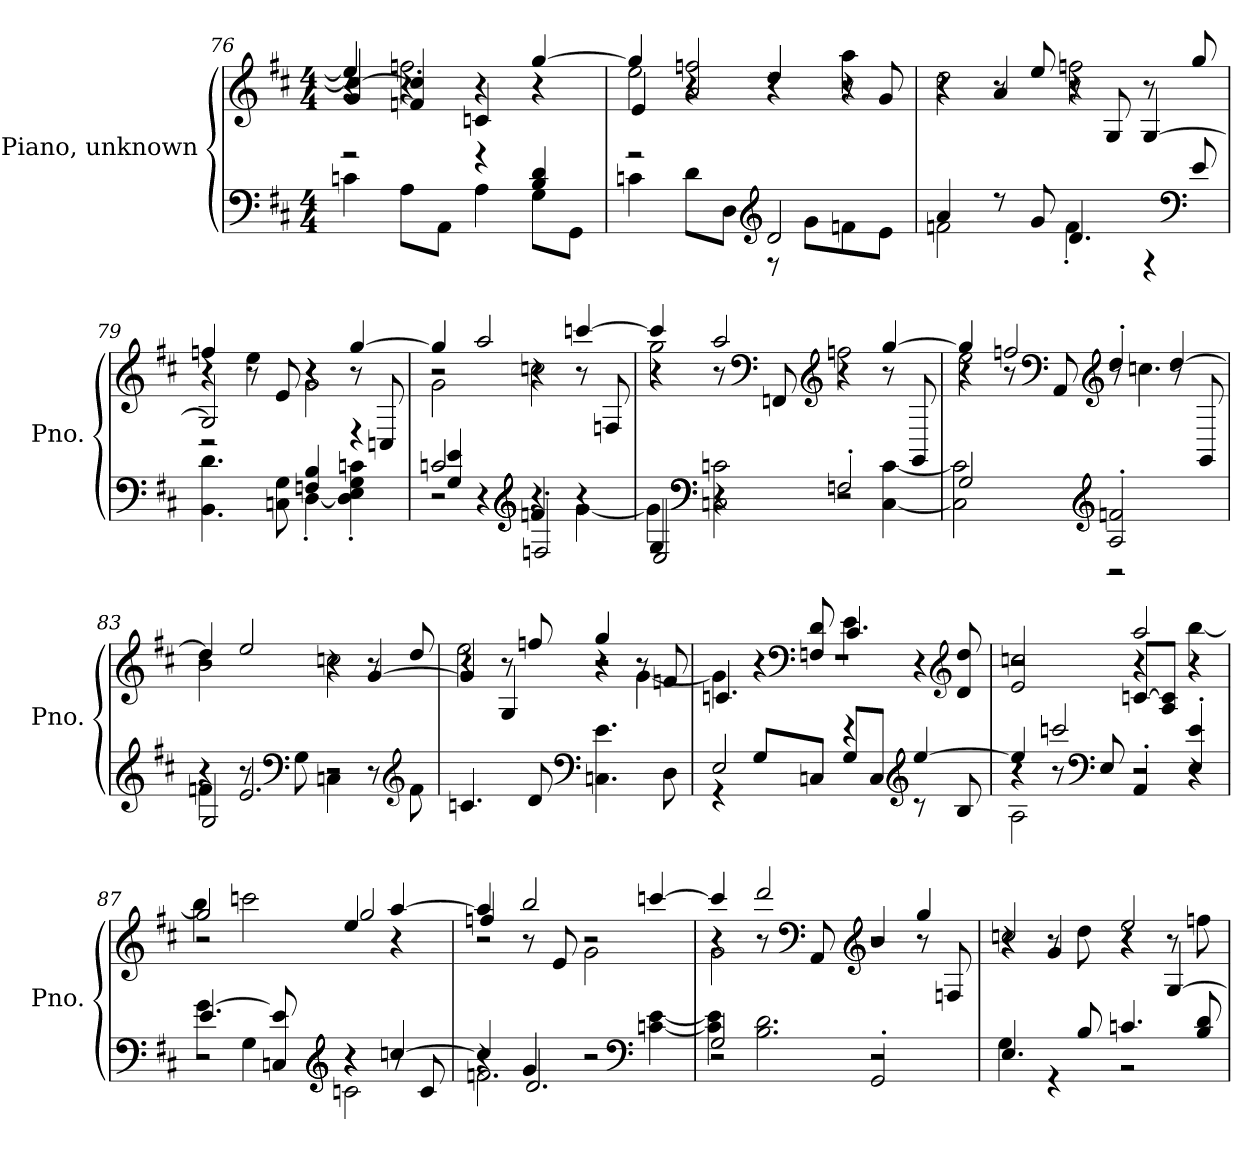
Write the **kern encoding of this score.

**kern	**kern
*part1	*part1
*staff2	*staff1
*I"Piano, unknown	*
*I'Pno.	*
*clefF4	*clefG2
*k[f#c#]	*k[f#c#]
*M4/4	*M4/4
=76	=76
*^	*^
*	*	*	*^
2r	4cn\	4ee/]	4r	4g/ 4cc/_
.	8A\L	4r	2.ffn\	4fn/ 4cc/]
.	8AA\J	.	.	.
4r	4A\	4r	.	4cn/
4B/ 4d/	8G\L	[4gg/	.	4r
.	8GG\J	.	.	.
!!LO:LB:g=z	!!	!!
=77	=77	=77	=77	=77
2r	4cn\	4gg/]	2ee\	4e/
.	8d\L	2a/ 2ffn/	.	4r
.	8D\J	.	.	.
*clefG2	*	*	*	*
2d/	8r	.	4r	4dd/
.	8g\L	.	.	.
.	8fn\	4r	4aa\	8r
.	8e\J	.	.	8g/
=78	=78	=78	=78	=78
4a/	2fn\	4r	2dd\	4r
8r	.	4a/	.	8r
8g/	.	.	.	8ee/
4.d/	4f'\	4r	2ffn\	8r
.	.	.	.	8G/
.	4r	[4G/	.	8r
*clefF4	*	*	*	*
8e/	.	.	.	8gg/
=79	=79	=79	=79	=79
2r	4.BB\ 4.d\	2G/]	4r	4ffn/
.	.	.	4ee\	8r
.	8Cn\ 8G\	.	.	8e/
4Fn/ 4B/	[4D'\	4r	2g\	4r
4r	4D\]' 4E\' 4G\' 4cn\'	[4gg/	.	8r
.	.	.	.	8Cn/
=80	=80	=80	=80	=80
*	*^	*	*	*
2cn/	2r	4G/ 4e/	4gg/]	2g\	2r
.	.	4r	2aa/	.	.
*clefG2	*	*	*	*	*
4fn/	4r	2Fn'/	.	2ccn\	4r
4r	[4g\	.	[4cccn/	.	8r
.	.	.	.	.	8Fn/
!!LO:LB:g=z	!!	!!
=81	=81	=81	=81	=81	=81
4G/	4g\]	2E/	4ccc/]	2gg\	4r
*clefF4	*	*	*	*	*
4r	2Cn\ 2cn\	.	2aa/	.	8r
*	*	*	*clefF4	*	*
.	.	.	.	.	8FFn/
*	*	*	*clefG2	*	*
2r	.	2Fn'/	.	2ffn\	4r
.	[4C\ [4c\	.	[4gg/	.	8r
.	.	.	.	.	8GG/
*	*v	*v	*	*	*
=82	=82	=82	=82	=82
2G/	2C\] 2c\]	4gg/]	2ee\	4r
.	.	2ffn/	.	8r
*	*	*clefF4	*	*
.	.	.	.	8AA/
*clefG2	*	*clefG2	*	*
2A/' 2fn/'	2r	.	8r	4dd'/
.	.	.	4.ccn\	.
.	.	[4dd/	.	8r
.	.	.	.	8GG/
=83	=83	=83	=83	=83
*	*^	*	*	*
4r	4fn\	2G/	4dd/]	2b\	2r
2.e/	8r	.	2ee/	.	.
*clefF4	*	*	*	*	*
.	8G\	.	.	.	.
.	4Cn\	2r	.	2ccn\	4r
.	8r	.	[4g/	.	8r
*clefG2	*	*	*	*	*
.	8f\	.	.	.	8dd/
*v	*v	*v	*	*	*
!!LO:PB:g=z	!!	!!
=84	=84	=84	=84
4.cn/	4g/]	2ee\	4r
.	4G/	.	8r
8d/	.	.	8ffn/
*clefF4	*	*	*
4.Cn\ 4.e\	2r	4r	4gg/
.	.	[4g\	8r
8D\	.	.	8fn/
=85	=85	=85	=85
*^	*	*	*
2E/	4r	1r	4g\]	4.cn/
.	8G/L	.	4r	.
*	*	*clefF4	*	*
.	8Cn/J	.	.	8Fn/ 8d/
4r	8G/L	.	4e\	4.c/
.	8C/J	.	.	.
*clefG2	*	*	*	*
[4ee/	8r	.	4r	.
*	*	*clefG2	*	*
.	8B/	.	.	8d/ 8dd/
=86	=86	=86	=86	=86
*	*^	*	*	*
4ee/]	2A\	4r	2r	2r	2e/ 2ccn/
2cccn/	.	8r	.	.	.
*clefF4	*	*	*	*	*
.	.	8E/	.	.	.
.	2r	4AA'/	2aa/	4r	[8cn/L
.	.	.	.	.	8A/ 8c/]J
4r	.	4E/' 4e/'	.	[4bb\	4r
!!LO:LB:g=z	!!	!!
=87	=87	=87	=87	=87	=87
2r	4g\	[4.e/	2gg/	4bb\]	2r
.	4G\	.	.	2cccn\	.
.	.	8Cn/ 8e/]	.	.	.
*clefG2	*	*	*	*	*
4r	2cn\	4r	4ee/	.	2gg/
[4ccn/	.	8r	[4aa/	4r	.
.	.	8c/	.	.	.
=88	=88	=88	=88	=88	=88
4cc/]	2.fn\	4r	4aa/]	2r	4ffn/
4g/	.	2.d/	2bb/	.	8r
.	.	.	.	.	8e/
2r	.	.	.	2g\	2r
*clefF4	*	*	*	*	*
.	[4cn\ [4e\	.	[4cccn/	.	.
=89	=89	=89	=89	=89	=89
2G/	4c\] 4e\]	2r	4ccc/]	2g\	4r
.	2.B\ 2.d\	.	2ddd/	.	8r
*	*	*	*clefF4	*	*
.	.	.	.	.	8AA/
*	*	*	*clefG2	*	*
2r	.	2GG'/	.	2r	4b/
.	.	.	4gg/	.	8r
.	.	.	.	.	8Fn/
*	*v	*v	*	*	*
!!LO:LB:g=z	!!	!!
=90	=90	=90	=90	=90
4.E/	4G\	2ccn/	4r	4r
.	4r	.	8r	4g/
8B/	.	.	8dd\	.
4.cn/	2r	2ee/	4r	4r
.	.	.	8r	[4G/
8B/ 8d/	.	.	8ffn\	.
*v	*v	*	*	*
*	*v	*v	*v
=	=
*-	*-
